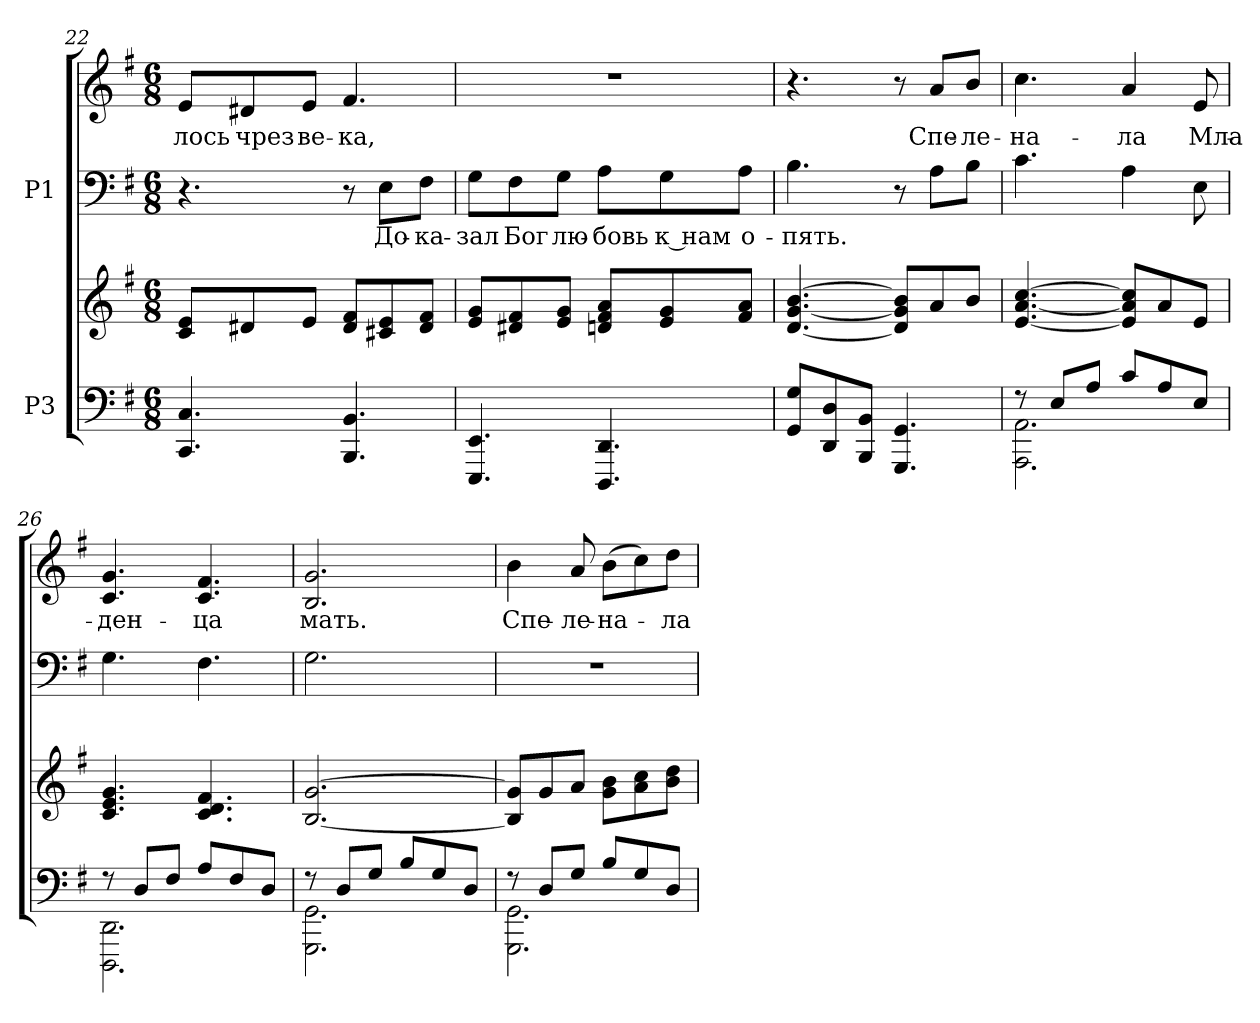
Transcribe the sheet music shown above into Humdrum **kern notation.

**kern	**kern	**kern	**text	**kern	**text
*part2	*part2	*part1	*part1	*part1	*part1
*staff4	*staff3	*staff2	*staff2	*staff1	*staff1
*I"P3	*	*I"P1	*	*	*
!!LO:LB:g=z
*clefF4	*clefG2	*clefF4	*	*clefG2	*
*k[f#]	*k[f#]	*k[f#]	*	*k[f#]	*
*G:	*G:	*G:	*	*G:	*
*M6/8	*M6/8	*M6/8	*	*M6/8	*
=22	=22	=22	=22	=22	=22
!	!	!	!	!	!LO:LY:b:color=#000000
4.CCi/ 4.Ci	8ci/ 8eiL	4.r	.	8ei/L	-лось
!	!	!	!	!	!LO:LY:b:color=#000000
.	8d#Xi/	.	.	8d#Xi/	чрез
!	!	!	!	!	!LO:LY:b:color=#000000
.	8ei/J	.	.	8ei/J	ве-
!	!	!	!	!	!LO:LY:b:color=#000000
4.BBBi/ 4.BBi	8d#i/ 8f#iL	8r	.	4.f#i/	-ка,
!	!	!	!LO:LY:a:color=#000000	!	!
.	8c#Xi/ 8ei	8Ei\L	До-	.	.
!	!	!	!LO:LY:a:color=#000000	!	!
.	8d#i/ 8f#iJ	8F#i\J	-ка-	.	.
=23	=23	=23	=23	=23	=23
!	!	!	!LO:LY:a:color=#000000	!LO:N:vis=1	!
4.EEEi/ 4.EEi	8ei/ 8giL	8Gi\L	-зал	2.r	.
!	!	!	!LO:LY:a:color=#000000	!	!
.	8d#Xi/ 8f#i	8F#i\	Бог	.	.
!	!	!	!LO:LY:a:color=#000000	!	!
.	8ei/ 8giJ	8Gi\J	лю-	.	.
!	!	!	!LO:LY:a:color=#000000	!	!
4.DDDi/ 4.DDi	8dni/ 8f#i 8aiL	8Ai\L	-бовь	.	.
!	!	!	!LO:LY:a:color=#000000	!	!
.	8ei/ 8gi	8Gi\	к нам	.	.
!	!	!	!LO:LY:a:color=#000000	!	!
.	8f#i/ 8aiJ	8Ai\J	о-	.	.
=24	=24	=24	=24	=24	=24
!	!	!	!LO:LY:a:color=#000000	!	!
8GGi/ 8GiL	[<4.di/ [<4.gi [>4.bi	4.Bi\	-пять.	4.r	.
8DDi/ 8Di	.	.	.	.	.
8BBBi/ 8BBiJ	.	.	.	.	.
4.GGGi/ 4.GGi	8di/] 8gi] 8bi]L	8r	.	8r	.
!	!	!	!	!	!LO:LY:b:color=#000000
.	8ai/	8Ai\L	.	8ai/L	Спе-
!	!	!	!	!	!LO:LY:b:color=#000000
.	8bi/J	8Bi\J	.	8bi/J	-ле-
!!LO:LB:g=z
=25	=25	=25	=25	=25	=25
*^	*	*	*	*	*
!	!	!	!	!	!	!LO:LY:b:color=#000000
8r	2.AAAi\ 2.AAi	[<4.ei/ [<4.ai [>4.cci	4.ci\	.	4.cci\	-на-
8Ei/L	.	.	.	.	.	.
8Ai/J	.	.	.	.	.	.
!	!	!	!	!	!	!LO:LY:b:color=#000000
8ci/L	.	8ei/] 8ai] 8cci]L	4Ai\	.	4ai/	-ла
8Ai/	.	8ai/	.	.	.	.
!	!	!	!	!	!	!LO:LY:b:color=#000000
8Ei/J	.	8ei/J	8Ei\	.	8ei/	Мла-
=26	=26	=26	=26	=26	=26	=26
!	!	!	!	!	!	!LO:LY:b:color=#000000
8r	2.DDDi\ 2.DDi	4.ci/ 4.ei 4.gi	4.Gi\	.	4.ci/ 4.gi	-ден-
8Di/L	.	.	.	.	.	.
8F#i/J	.	.	.	.	.	.
!	!	!	!	!	!	!LO:LY:b:color=#000000
8Ai/L	.	4.ci/ 4.di 4.f#i	4.F#i\	.	4.ci/ 4.f#i	-ца
8F#i/	.	.	.	.	.	.
8Di/J	.	.	.	.	.	.
=27	=27	=27	=27	=27	=27	=27
!	!	!	!	!	!	!LO:LY:b:color=#000000
8r	2.GGGi\ 2.GGi	[<2.Bi/ [>2.gi	2.Gi\	.	2.Bi/ 2.gi	мать.
8Di/L	.	.	.	.	.	.
8Gi/J	.	.	.	.	.	.
8Bi/L	.	.	.	.	.	.
8Gi/	.	.	.	.	.	.
8Di/J	.	.	.	.	.	.
=28	=28	=28	=28	=28	=28	=28
!	!	!	!LO:N:vis=1	!	!	!
!	!	!	!	!	!	!LO:LY:b:color=#000000
8r	2.GGGi\ 2.GGi	8Bi/] 8gi]L	2.r	.	4bi\	Спе-
8Di/L	.	8gi/	.	.	.	.
!	!	!	!	!	!	!LO:LY:b:color=#000000
8Gi/J	.	8ai/J	.	.	8ai/	-ле-
!	!	!	!	!	!	!LO:LY:b:color=#000000
8Bi/L	.	8gi\ 8biL	.	.	(8bi\L	-на-
8Gi/	.	8ai\ 8cci	.	.	8cci\)	.
!	!	!	!	!	!	!LO:LY:b:color=#000000
8Di/J	.	8bi\ 8ddiJ	.	.	8ddi\J	-ла
*v	*v	*	*	*	*	*
=	=	=	=	=	=
*-	*-	*-	*-	*-	*-
